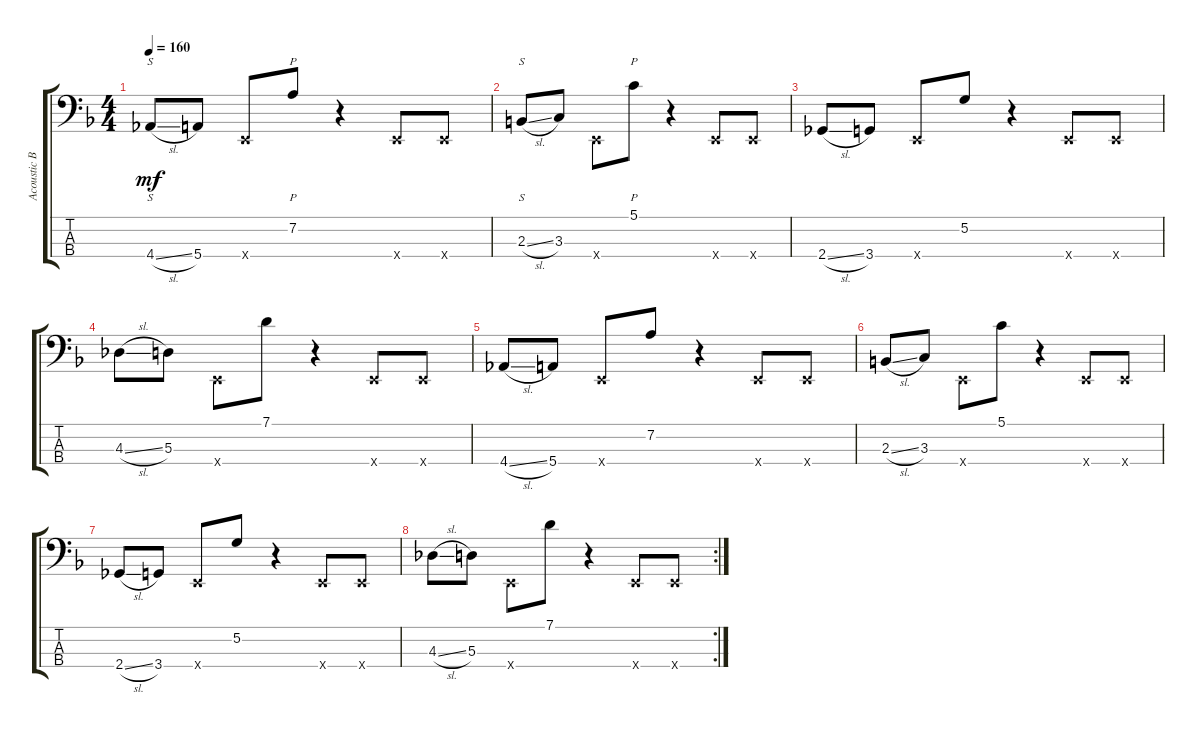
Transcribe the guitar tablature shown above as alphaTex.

\track ("Acoustic Bass" "Acoustic B") {instrument acousticbass}
\staff {score tabs}
\tuning (G2 D2 A1 E1) {hide}
\ts (4 4)
\tempo 160
\clef f4
\ks dminor
4.4{sl}.8{s dy mf instrument acousticbass} 5.4.8 0.4{x}.8 7.2.8{p} r.4 0.4{x}.8 0.4{x}.8 |
2.3{sl}.8{s} 3.3.8 0.4{x}.8 5.1.8{p} r.4 0.4{x}.8 0.4{x}.8 |
2.4{sl}.8 3.4.8 0.4{x}.8 5.2.8 r.4 0.4{x}.8 0.4{x}.8 |
4.3{sl}.8 5.3.8 0.4{x}.8 7.1.8 r.4 0.4{x}.8 0.4{x}.8 |
4.4{sl}.8 5.4.8 0.4{x}.8 7.2.8 r.4 0.4{x}.8 0.4{x}.8 |
2.3{sl}.8 3.3.8 0.4{x}.8 5.1.8 r.4 0.4{x}.8 0.4{x}.8 |
2.4{sl}.8 3.4.8 0.4{x}.8 5.2.8 r.4 0.4{x}.8 0.4{x}.8 |
\rc 2
4.3{sl}.8 5.3.8 0.4{x}.8 7.1.8 r.4 0.4{x}.8 0.4{x}.8
